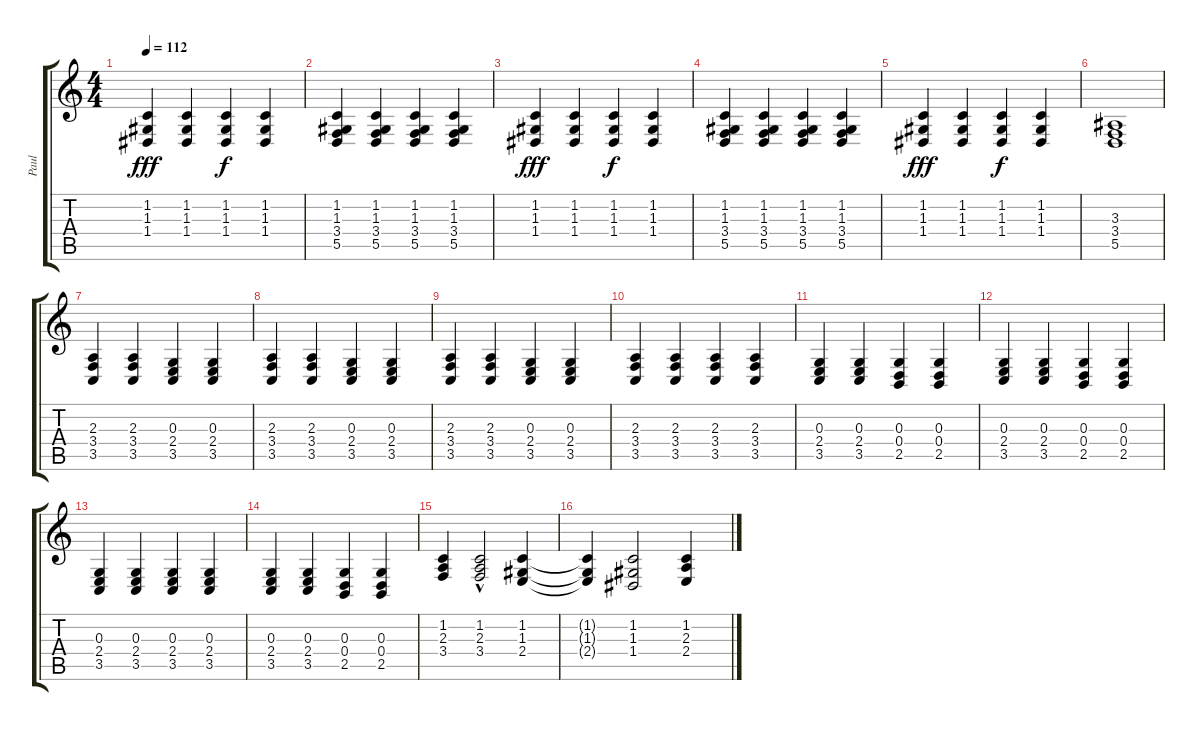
\track ("Paul" "Paul") {instrument harpsichord}
\staff {score tabs}
\tuning (E4 B3 G3 D3 A2 E2) {hide}
\ts (4 4)
\tempo 112
\clef g2
\ks c
(1.2 1.3 1.4).4{dy fff} (1.2 1.3 1.4).4 (1.2 1.3 1.4).4{dy f} (1.2 1.3 1.4).4 |
(1.2 1.3 3.4 5.5).4 (1.2 1.3 3.4 5.5).4 (1.2 1.3 3.4 5.5).4 (1.2 1.3 3.4 5.5).4 |
(1.2 1.3 1.4).4{dy fff} (1.2 1.3 1.4).4 (1.2 1.3 1.4).4{dy f} (1.2 1.3 1.4).4 |
(1.2 1.3 3.4 5.5).4 (1.2 1.3 3.4 5.5).4 (1.2 1.3 3.4 5.5).4 (1.2 1.3 3.4 5.5).4 |
(1.2 1.3 1.4).4{dy fff} (1.2 1.3 1.4).4 (1.2 1.3 1.4).4{dy f} (1.2 1.3 1.4).4 |
(3.3 3.4 5.5).1 |
(2.3 3.4 3.5).4 (2.3 3.4 3.5).4 (0.3 2.4 3.5).4 (0.3 2.4 3.5).4 |
(2.3 3.4 3.5).4 (2.3 3.4 3.5).4 (0.3 2.4 3.5).4 (0.3 2.4 3.5).4 |
(2.3 3.4 3.5).4 (2.3 3.4 3.5).4 (0.3 2.4 3.5).4 (0.3 2.4 3.5).4 |
(2.3 3.4 3.5).4 (2.3 3.4 3.5).4 (2.3 3.4 3.5).4 (2.3 3.4 3.5).4 |
(0.3 2.4 3.5).4 (0.3 2.4 3.5).4 (0.3 0.4 2.5).4 (0.3 0.4 2.5).4 |
(0.3 2.4 3.5).4 (0.3 2.4 3.5).4 (0.3 0.4 2.5).4 (0.3 0.4 2.5).4 |
(0.3 2.4 3.5).4 (0.3 2.4 3.5).4 (0.3 2.4 3.5).4 (0.3 2.4 3.5).4 |
(0.3 2.4 3.5).4 (0.3 2.4 3.5).4 (0.3 0.4 2.5).4 (0.3 0.4 2.5).4 |
(1.2 2.3 3.4).4 (1.2{hac} 2.3{hac} 3.4).2 (1.2 1.3 2.4).4 |
(1.2{t} 1.3{t} 2.4{t}).4 (1.2 1.3 1.4).2 (1.2 2.3 2.4).4
